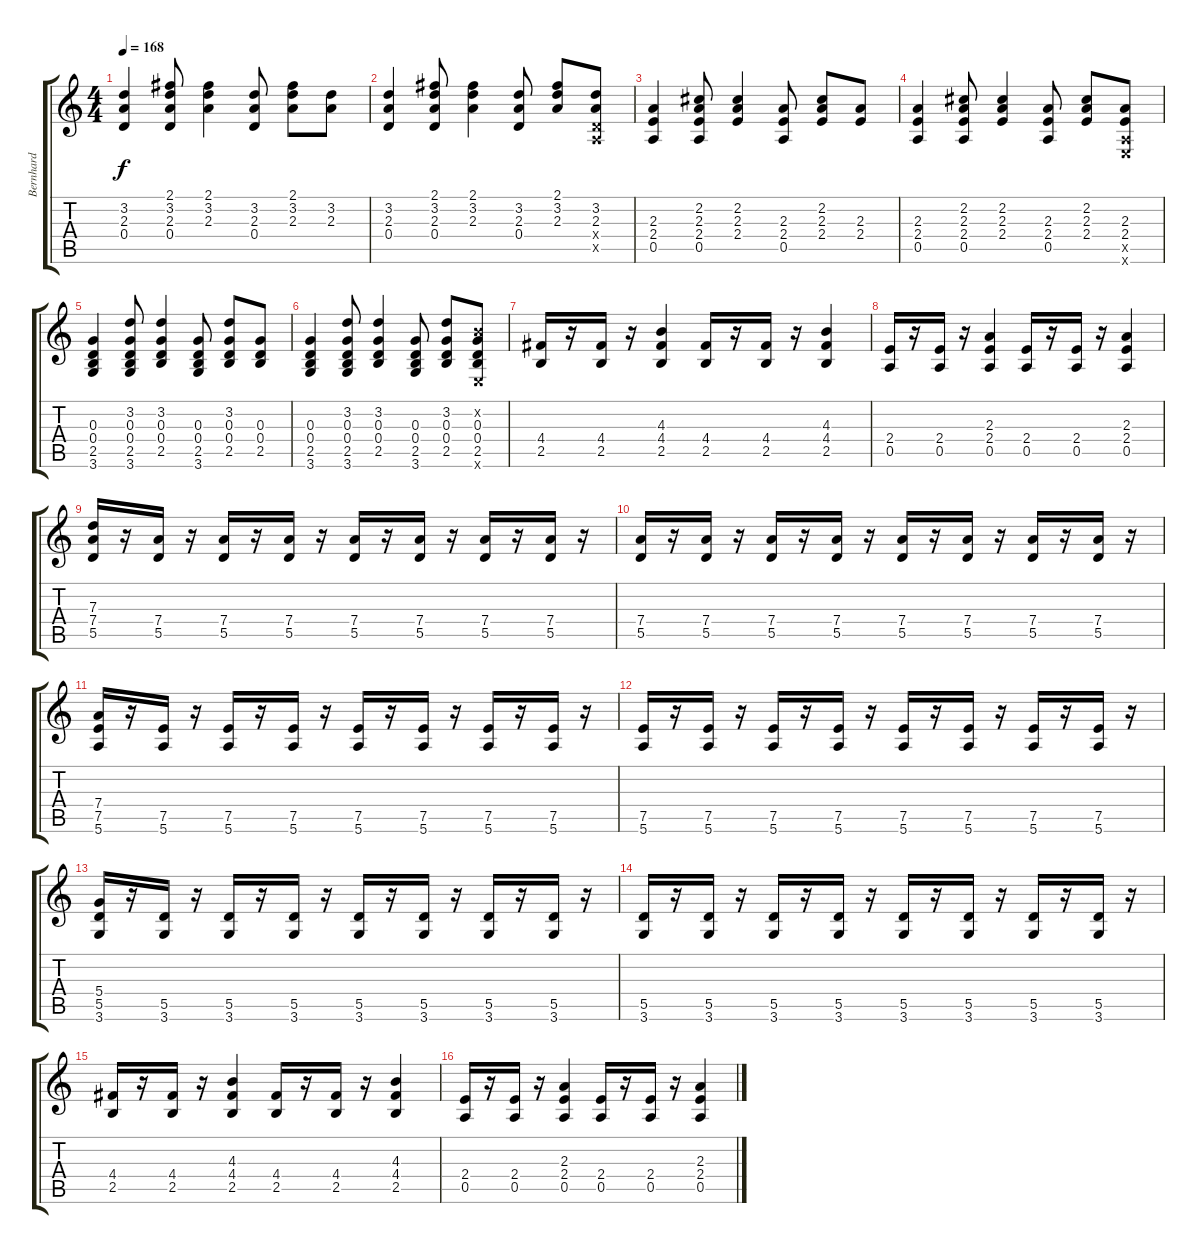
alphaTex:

\track ("Bernhard" "Bernhard") {instrument distortionguitar}
\staff {score tabs}
\tuning (E4 B3 G3 D3 A2 E2) {hide}
\ts (4 4)
\tempo 168
\clef g2
\ks c
(3.2 2.3 0.4).4{dy f instrument electricguitarclean} (2.1 3.2 2.3 0.4).8 (2.1 3.2 2.3).4 (3.2 2.3 0.4).8 (2.1 3.2 2.3).8 (3.2 2.3).8 |
(3.2 2.3 0.4).4 (2.1 3.2 2.3 0.4).8 (2.1 3.2 2.3).4 (3.2 2.3 0.4).8 (2.1 3.2 2.3).8 (3.2 2.3 0.4{x} 0.5{x}).8 |
(2.3 2.4 0.5).4 (2.2 2.3 2.4 0.5).8 (2.2 2.3 2.4).4 (2.3 2.4 0.5).8 (2.2 2.3 2.4).8 (2.3 2.4).8 |
(2.3 2.4 0.5).4 (2.2 2.3 2.4 0.5).8 (2.2 2.3 2.4).4 (2.3 2.4 0.5).8 (2.2 2.3 2.4).8 (2.3 2.4 0.5{x} 0.6{x}).8 |
(0.3 0.4 2.5 3.6).4 (3.2 0.3 0.4 2.5 3.6).8 (3.2 0.3 0.4 2.5).4 (0.3 0.4 2.5 3.6).8 (3.2 0.3 0.4 2.5).8 (0.3 0.4 2.5).8 |
(0.3 0.4 2.5 3.6).4 (3.2 0.3 0.4 2.5 3.6).8 (3.2 0.3 0.4 2.5).4 (0.3 0.4 2.5 3.6).8 (3.2 0.3 0.4 2.5).8 (0.2{x} 0.3 0.4 2.5 0.6{x}).8 |
(4.4 2.5).16{instrument distortionguitar} r.16 (4.4 2.5).16 r.16 (4.3 4.4 2.5).4 (4.4 2.5).16 r.16 (4.4 2.5).16 r.16 (4.3 4.4 2.5).4 |
(2.4 0.5).16 r.16 (2.4 0.5).16 r.16 (2.3 2.4 0.5).4 (2.4 0.5).16 r.16 (2.4 0.5).16 r.16 (2.3 2.4 0.5).4 |
(7.3 7.4 5.5).16 r.16 (7.4 5.5).16 r.16 (7.4 5.5).16 r.16 (7.4 5.5).16 r.16 (7.4 5.5).16 r.16 (7.4 5.5).16 r.16 (7.4 5.5).16 r.16 (7.4 5.5).16 r.16 |
(7.4 5.5).16 r.16 (7.4 5.5).16 r.16 (7.4 5.5).16 r.16 (7.4 5.5).16 r.16 (7.4 5.5).16 r.16 (7.4 5.5).16 r.16 (7.4 5.5).16 r.16 (7.4 5.5).16 r.16 |
(7.4 7.5 5.6).16 r.16 (7.5 5.6).16 r.16 (7.5 5.6).16 r.16 (7.5 5.6).16 r.16 (7.5 5.6).16 r.16 (7.5 5.6).16 r.16 (7.5 5.6).16 r.16 (7.5 5.6).16 r.16 |
(7.5 5.6).16 r.16 (7.5 5.6).16 r.16 (7.5 5.6).16 r.16 (7.5 5.6).16 r.16 (7.5 5.6).16 r.16 (7.5 5.6).16 r.16 (7.5 5.6).16 r.16 (7.5 5.6).16 r.16 |
(5.4 5.5 3.6).16 r.16 (5.5 3.6).16 r.16 (5.5 3.6).16 r.16 (5.5 3.6).16 r.16 (5.5 3.6).16 r.16 (5.5 3.6).16 r.16 (5.5 3.6).16 r.16 (5.5 3.6).16 r.16 |
(5.5 3.6).16 r.16 (5.5 3.6).16 r.16 (5.5 3.6).16 r.16 (5.5 3.6).16 r.16 (5.5 3.6).16 r.16 (5.5 3.6).16 r.16 (5.5 3.6).16 r.16 (5.5 3.6).16 r.16 |
(4.4 2.5).16 r.16 (4.4 2.5).16 r.16 (4.3 4.4 2.5).4 (4.4 2.5).16 r.16 (4.4 2.5).16 r.16 (4.3 4.4 2.5).4 |
(2.4 0.5).16 r.16 (2.4 0.5).16 r.16 (2.3 2.4 0.5).4 (2.4 0.5).16 r.16 (2.4 0.5).16 r.16 (2.3 2.4 0.5).4
